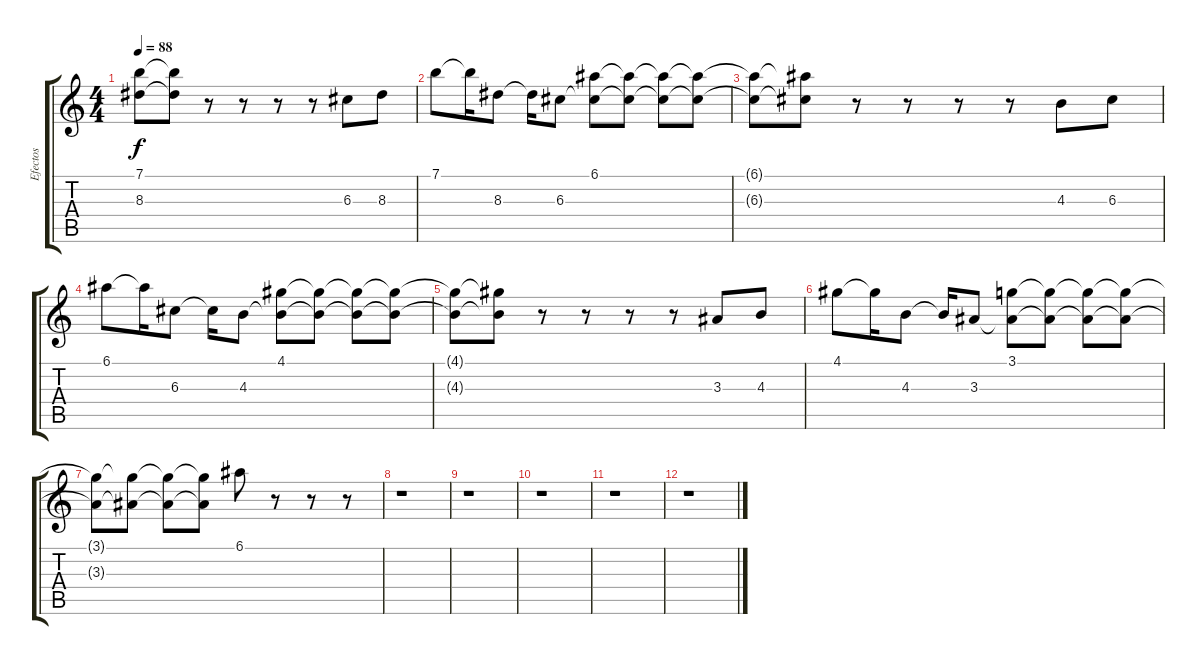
\track ("Efectos" "Efectos") {instrument electricguitarmuted}
\staff {score tabs}
\tuning (E4 B3 G3 D3 A2 E2) {hide}
\ts (4 4)
\tempo 88
\clef g2
\ks c
(7.1{t} 8.3{t}).8{dy f} (7.1{t} 8.3{t}).8 r.8 r.8 r.8 r.8 6.3.8 8.3.8 |
7.1.8 7.1{t}.16 8.3.8 8.3{t}.16 6.3.8 (6.1 6.3{t}).8 (6.1{t} 6.3{t}).8 (6.1{t} 6.3{t}).8 (6.1{t} 6.3{t}).8 |
(6.1{t} 6.3{t}).8 (6.1{t} 6.3{t}).8 r.8 r.8 r.8 r.8 4.3.8{volume 5} 6.3.8 |
6.1.8 6.1{t}.16 6.3.8 6.3{t}.16 4.3.8 (4.1 4.3{t}).8 (4.1{t} 4.3{t}).8 (4.1{t} 4.3{t}).8 (4.1{t} 4.3{t}).8 |
(4.1{t} 4.3{t}).8 (4.1{t} 4.3{t}).8 r.8 r.8 r.8 r.8 3.3.8 4.3.8 |
4.1.8 4.1{t}.16 4.3.8 4.3{t}.16 3.3.8 (3.1 3.3{t}).8 (3.1{t} 3.3{t}).8 (3.1{t} 3.3{t}).8 (3.1{t} 3.3{t}).8 |
(3.1{t} 3.3{t}).8 (3.1{t} 3.3{t}).8 (3.1{t} 3.3{t}).8 (3.1{t} 3.3{t}).8 6.1.8 r.8 r.8 r.8 |
r.1 |
r.1 |
r.1 |
r.1 |
r.1
